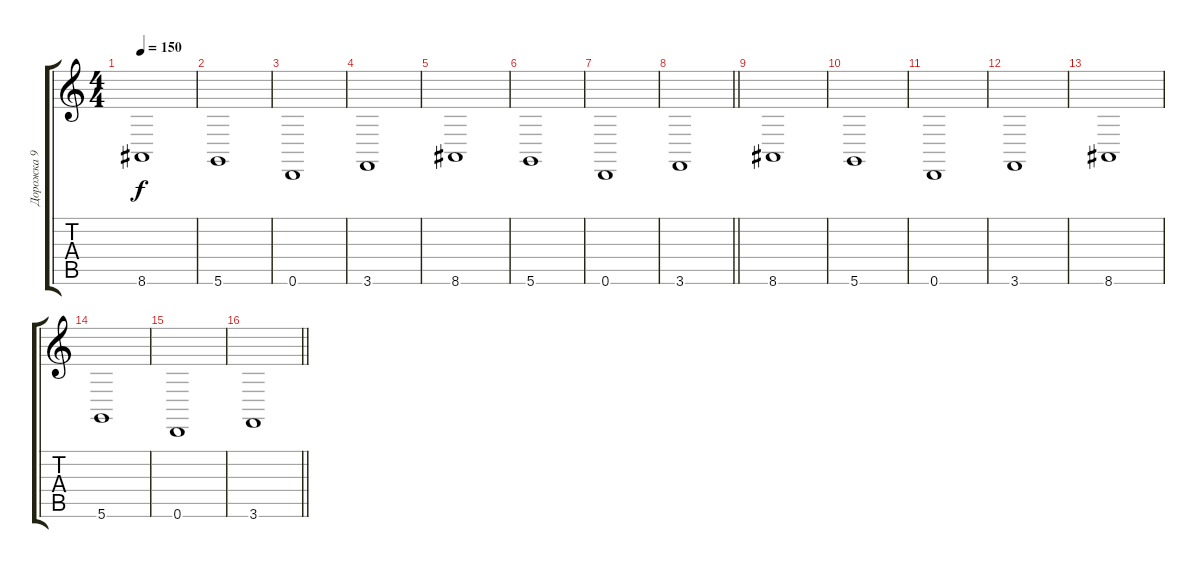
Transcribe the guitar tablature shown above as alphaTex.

\track ("Дорожка 9" "Дорожка 9") {instrument tremolostrings}
\staff {score tabs}
\tuning (E4 A3 G3 D3 A2 D2) {hide}
\ts (4 4)
\tempo 150
\clef g2
\ks c
8.6.1{dy f} |
5.6.1 |
0.6.1 |
3.6.1 |
8.6.1 |
5.6.1 |
0.6.1 |
\barLineRight lightlight
3.6.1 |
8.6.1 |
5.6.1 |
0.6.1 |
3.6.1 |
8.6.1 |
5.6.1 |
0.6.1 |
\barLineRight lightlight
3.6.1
